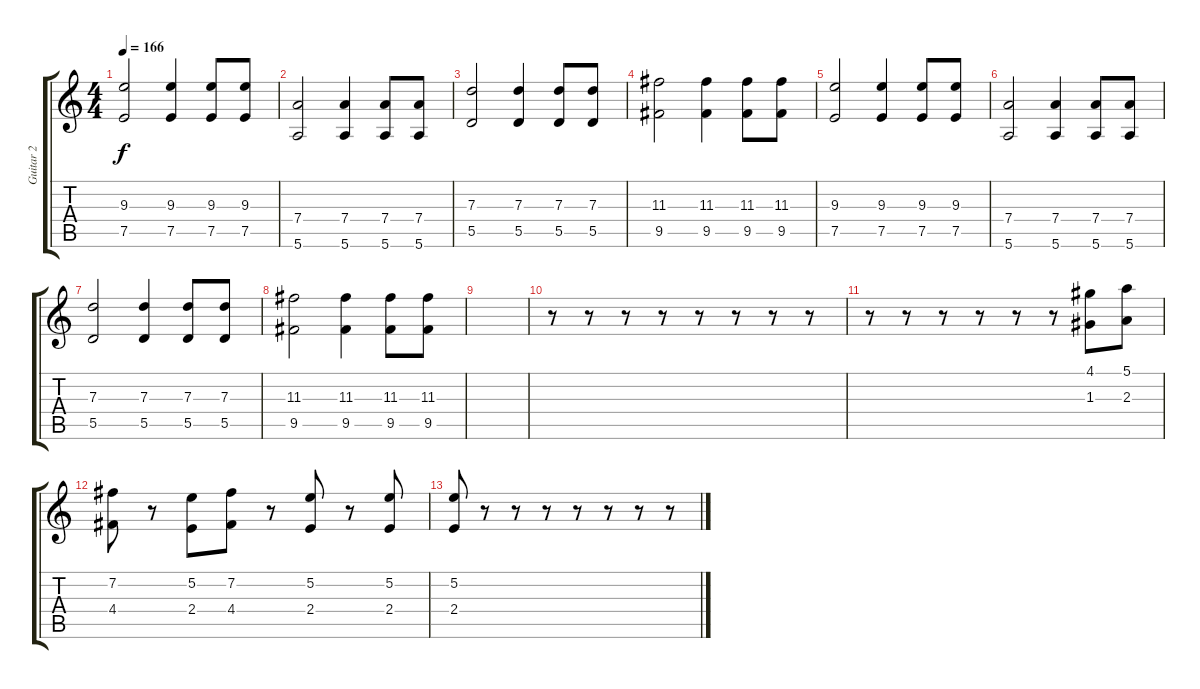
\track ("Guitar 2" "Guitar 2") {instrument distortionguitar}
\staff {score tabs}
\tuning (E4 B3 G3 D3 A2 E2) {hide}
\ts (4 4)
\tempo 166
\clef g2
\ks c
(9.3 7.5).2{dy f} (9.3 7.5).4 (9.3 7.5).8 (9.3 7.5).8 |
(7.4 5.6).2 (7.4 5.6).4 (7.4 5.6).8 (7.4 5.6).8 |
(7.3 5.5).2 (7.3 5.5).4 (7.3 5.5).8 (7.3 5.5).8 |
(11.3 9.5).2 (11.3 9.5).4 (11.3 9.5).8 (11.3 9.5).8 |
(9.3 7.5).2 (9.3 7.5).4 (9.3 7.5).8 (9.3 7.5).8 |
(7.4 5.6).2 (7.4 5.6).4 (7.4 5.6).8 (7.4 5.6).8 |
(7.3 5.5).2 (7.3 5.5).4 (7.3 5.5).8 (7.3 5.5).8 |
(11.3 9.5).2 (11.3 9.5).4 (11.3 9.5).8 (11.3 9.5).8 |
|
r.8 r.8 r.8 r.8 r.8 r.8 r.8 r.8 |
r.8 r.8 r.8 r.8 r.8 r.8 (4.1 1.3).8 (5.1 2.3).8 |
(7.2 4.4).8 r.8 (5.2 2.4).8 (7.2 4.4).8 r.8 (5.2 2.4).8 r.8 (5.2 2.4).8 |
(5.2 2.4).8 r.8 r.8 r.8 r.8 r.8 r.8 r.8
